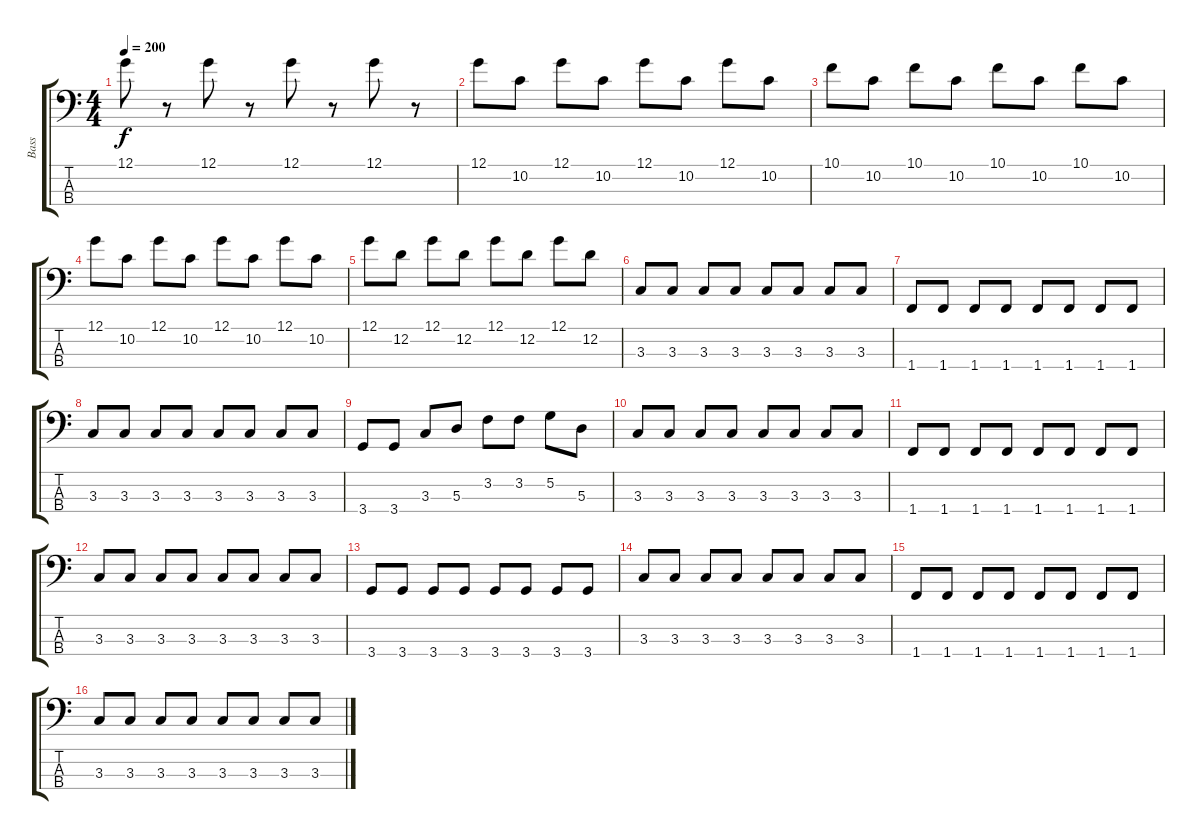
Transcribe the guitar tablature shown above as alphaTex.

\track ("Bass" "Bass") {instrument acousticbass}
\staff {score tabs}
\tuning (G2 D2 A1 E1) {hide}
\ts (4 4)
\tempo 200
\clef f4
\ks c
12.1.8{dy f} r.8 12.1.8 r.8 12.1.8 r.8 12.1.8 r.8 |
12.1.8 10.2.8 12.1.8 10.2.8 12.1.8 10.2.8 12.1.8 10.2.8 |
10.1.8 10.2.8 10.1.8 10.2.8 10.1.8 10.2.8 10.1.8 10.2.8 |
12.1.8 10.2.8 12.1.8 10.2.8 12.1.8 10.2.8 12.1.8 10.2.8 |
12.1.8 12.2.8 12.1.8 12.2.8 12.1.8 12.2.8 12.1.8 12.2.8 |
3.3.8 3.3.8 3.3.8 3.3.8 3.3.8 3.3.8 3.3.8 3.3.8 |
1.4.8 1.4.8 1.4.8 1.4.8 1.4.8 1.4.8 1.4.8 1.4.8 |
3.3.8 3.3.8 3.3.8 3.3.8 3.3.8 3.3.8 3.3.8 3.3.8 |
3.4.8 3.4.8 3.3.8 5.3.8 3.2.8 3.2.8 5.2.8 5.3.8 |
3.3.8 3.3.8 3.3.8 3.3.8 3.3.8 3.3.8 3.3.8 3.3.8 |
1.4.8 1.4.8 1.4.8 1.4.8 1.4.8 1.4.8 1.4.8 1.4.8 |
3.3.8 3.3.8 3.3.8 3.3.8 3.3.8 3.3.8 3.3.8 3.3.8 |
3.4.8 3.4.8 3.4.8 3.4.8 3.4.8 3.4.8 3.4.8 3.4.8 |
3.3.8 3.3.8 3.3.8 3.3.8 3.3.8 3.3.8 3.3.8 3.3.8 |
1.4.8 1.4.8 1.4.8 1.4.8 1.4.8 1.4.8 1.4.8 1.4.8 |
3.3.8 3.3.8 3.3.8 3.3.8 3.3.8 3.3.8 3.3.8 3.3.8
